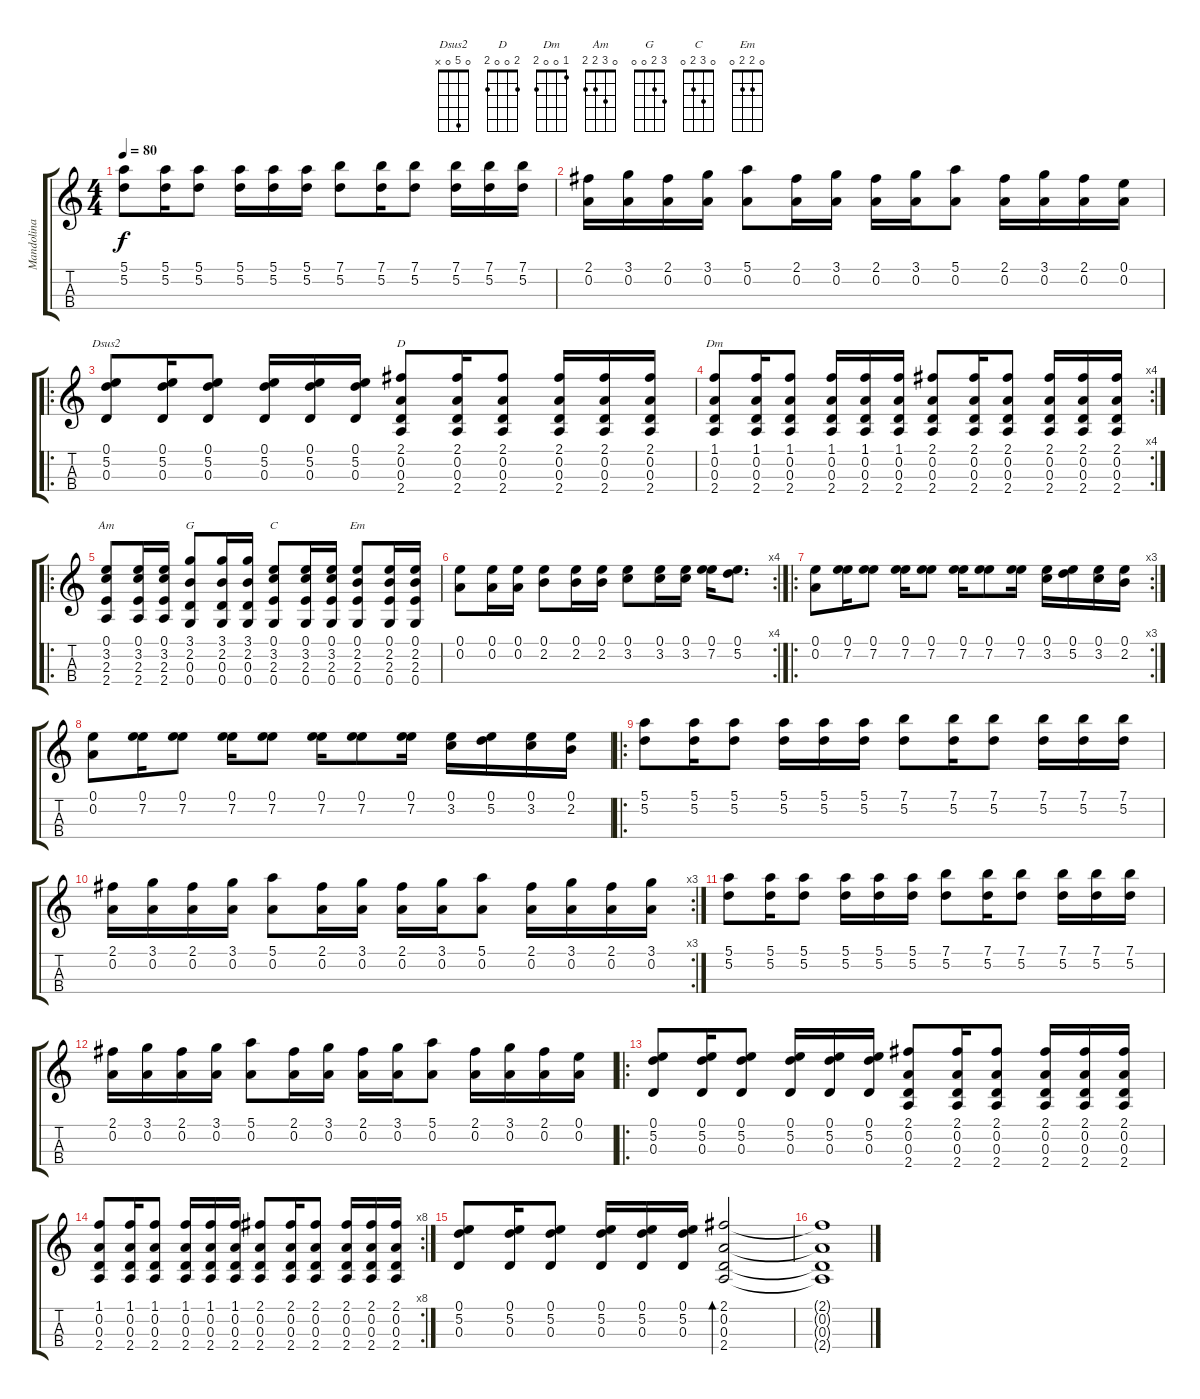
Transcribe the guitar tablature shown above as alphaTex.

\track ("Mandolina (Juan Pablo Llanos)" "Mandolina ") {instrument acousticguitarsteel}
\staff {score tabs}
\tuning (E4 A3 D3 G2) {hide}
\chord ("Dsus2" 0 5 0 x)
\chord ("D" 2 0 0 2)
\chord ("Dm" 1 0 0 2)
\chord ("Am" 0 3 2 2)
\chord ("G" 3 2 0 0)
\chord ("C" 0 3 2 0)
\chord ("Em" 0 2 2 0)
\ts (4 4)
\tempo 80
\clef g2
\ks c
(5.1 5.2).8{dy f} (5.1 5.2).16 (5.1 5.2).8 (5.1 5.2).16 (5.1 5.2).16 (5.1 5.2).16 (7.1 5.2).8 (7.1 5.2).16 (7.1 5.2).8 (7.1 5.2).16 (7.1 5.2).16 (7.1 5.2).16 |
(2.1 0.2).16 (3.1 0.2).16 (2.1 0.2).16 (3.1 0.2).16 (5.1 0.2).8 (2.1 0.2).16 (3.1 0.2).16 (2.1 0.2).16 (3.1 0.2).16 (5.1 0.2).8 (2.1 0.2).16 (3.1 0.2).16 (2.1 0.2).16 (0.1 0.2).16 |
\ro
(0.1 5.2 0.3).8{ch "Dsus2"} (0.1 5.2 0.3).16 (0.1 5.2 0.3).8 (0.1 5.2 0.3).16 (0.1 5.2 0.3).16 (0.1 5.2 0.3).16 (2.1 0.2 0.3 2.4).8{ch "D"} (2.1 0.2 0.3 2.4).16 (2.1 0.2 0.3 2.4).8 (2.1 0.2 0.3 2.4).16 (2.1 0.2 0.3 2.4).16 (2.1 0.2 0.3 2.4).16 |
\rc 4
(1.1 0.2 0.3 2.4).8{ch "Dm"} (1.1 0.2 0.3 2.4).16 (1.1 0.2 0.3 2.4).8 (1.1 0.2 0.3 2.4).16 (1.1 0.2 0.3 2.4).16 (1.1 0.2 0.3 2.4).16 (2.1 0.2 0.3 2.4).8 (2.1 0.2 0.3 2.4).16 (2.1 0.2 0.3 2.4).8 (2.1 0.2 0.3 2.4).16 (2.1 0.2 0.3 2.4).16 (2.1 0.2 0.3 2.4).16 |
\ro
(0.1 3.2 2.3 2.4).8{ch "Am"} (0.1 3.2 2.3 2.4).16 (0.1 3.2 2.3 2.4).16 (3.1 2.2 0.3 0.4).8{ch "G"} (3.1 2.2 0.3 0.4).16 (3.1 2.2 0.3 0.4).16 (0.1 3.2 2.3 0.4).8{ch "C"} (0.1 3.2 2.3 0.4).16 (0.1 3.2 2.3 0.4).16 (0.1 2.2 2.3 0.4).8{ch "Em"} (0.1 2.2 2.3 0.4).16 (0.1 2.2 2.3 0.4).16 |
\rc 4
(0.1 0.2).8 (0.1 0.2).16 (0.1 0.2).16 (0.1 2.2).8 (0.1 2.2).16 (0.1 2.2).16 (0.1 3.2).8 (0.1 3.2).16 (0.1 3.2).16 (0.1 7.2).16 (0.1 5.2).8{d} |
\ro
\rc 3
(0.1 0.2).8 (0.1 7.2).16 (0.1 7.2).8 (0.1 7.2).16 (0.1 7.2).8 (0.1 7.2).16 (0.1 7.2).8 (0.1 7.2).16 (0.1 3.2).16 (0.1 5.2).16 (0.1 3.2).16 (0.1 2.2).16 |
(0.1 0.2).8 (0.1 7.2).16 (0.1 7.2).8 (0.1 7.2).16 (0.1 7.2).8 (0.1 7.2).16 (0.1 7.2).8 (0.1 7.2).16 (0.1 3.2).16 (0.1 5.2).16 (0.1 3.2).16 (0.1 2.2).16 |
\ro
(5.1 5.2).8 (5.1 5.2).16 (5.1 5.2).8 (5.1 5.2).16 (5.1 5.2).16 (5.1 5.2).16 (7.1 5.2).8 (7.1 5.2).16 (7.1 5.2).8 (7.1 5.2).16 (7.1 5.2).16 (7.1 5.2).16 |
\rc 3
(2.1 0.2).16 (3.1 0.2).16 (2.1 0.2).16 (3.1 0.2).16 (5.1 0.2).8 (2.1 0.2).16 (3.1 0.2).16 (2.1 0.2).16 (3.1 0.2).16 (5.1 0.2).8 (2.1 0.2).16 (3.1 0.2).16 (2.1 0.2).16 (3.1 0.2).16 |
(5.1 5.2).8 (5.1 5.2).16 (5.1 5.2).8 (5.1 5.2).16 (5.1 5.2).16 (5.1 5.2).16 (7.1 5.2).8 (7.1 5.2).16 (7.1 5.2).8 (7.1 5.2).16 (7.1 5.2).16 (7.1 5.2).16 |
(2.1 0.2).16 (3.1 0.2).16 (2.1 0.2).16 (3.1 0.2).16 (5.1 0.2).8 (2.1 0.2).16 (3.1 0.2).16 (2.1 0.2).16 (3.1 0.2).16 (5.1 0.2).8 (2.1 0.2).16 (3.1 0.2).16 (2.1 0.2).16 (0.1 0.2).16 |
\ro
(0.1 5.2 0.3).8 (0.1 5.2 0.3).16 (0.1 5.2 0.3).8 (0.1 5.2 0.3).16 (0.1 5.2 0.3).16 (0.1 5.2 0.3).16 (2.1 0.2 0.3 2.4).8 (2.1 0.2 0.3 2.4).16 (2.1 0.2 0.3 2.4).8 (2.1 0.2 0.3 2.4).16 (2.1 0.2 0.3 2.4).16 (2.1 0.2 0.3 2.4).16 |
\rc 8
(1.1 0.2 0.3 2.4).8 (1.1 0.2 0.3 2.4).16 (1.1 0.2 0.3 2.4).8 (1.1 0.2 0.3 2.4).16 (1.1 0.2 0.3 2.4).16 (1.1 0.2 0.3 2.4).16 (2.1 0.2 0.3 2.4).8 (2.1 0.2 0.3 2.4).16 (2.1 0.2 0.3 2.4).8 (2.1 0.2 0.3 2.4).16 (2.1 0.2 0.3 2.4).16 (2.1 0.2 0.3 2.4).16 |
(0.1 5.2 0.3).8 (0.1 5.2 0.3).16 (0.1 5.2 0.3).8 (0.1 5.2 0.3).16 (0.1 5.2 0.3).16 (0.1 5.2 0.3).16 (2.1 0.2 0.3 2.4).2{bd 240} |
(2.1{t} 0.2{t} 0.3{t} 2.4{t}).1
